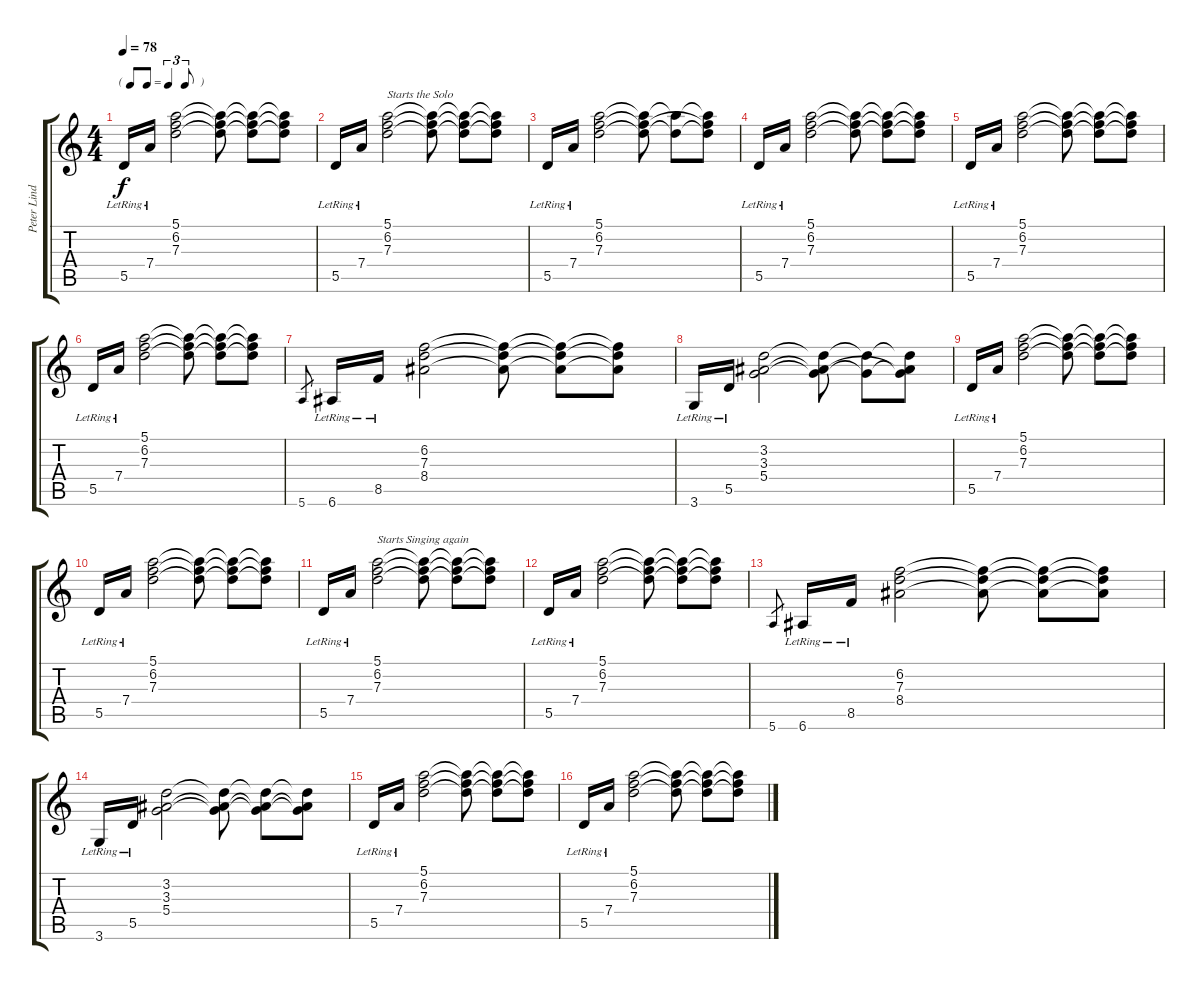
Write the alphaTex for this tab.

\track ("Peter Lindgren - Rhythem Guitar" "Peter Lind") {instrument acousticguitarsteel}
\staff {score tabs}
\tuning (E4 B3 G3 D3 A2 E2) {hide}
\ts (4 4)
\tf triplet8th
\tempo 78
\clef g2
\ks c
5.5{lr}.16{dy f} 7.4{lr}.16 (5.1 6.2 7.3).2 (5.1{t} 6.2{t} 7.3{t}).8 (5.1{t} 6.2{t} 7.3{t}).8 (5.1{t} 6.2{t} 7.3{t}).8 |
5.5{lr}.16 7.4{lr}.16 (5.1 6.2 7.3).2{txt "Starts the Solo"} (5.1{t} 6.2{t} 7.3{t}).8 (5.1{t} 6.2{t} 7.3{t}).8 (5.1{t} 6.2{t} 7.3{t}).8 |
5.5{lr}.16 7.4{lr}.16 (5.1 6.2 7.3).2 (5.1{t} 6.2{t} 7.3{t}).8 (5.1{t} 7.3{t}).8 (5.1{t} 6.2{t} 7.3{t}).8 |
5.5{lr}.16 7.4{lr}.16 (5.1 6.2 7.3).2 (5.1{t} 6.2{t} 7.3{t}).8 (5.1{t} 6.2{t} 7.3{t}).8 (5.1{t} 6.2{t} 7.3{t}).8 |
5.5{lr}.16 7.4{lr}.16 (5.1 6.2 7.3).2 (5.1{t} 6.2{t} 7.3{t}).8 (5.1{t} 6.2{t} 7.3{t}).8 (5.1{t} 6.2{t} 7.3{t}).8 |
5.5{lr}.16 7.4{lr}.16 (5.1 6.2 7.3).2 (5.1{t} 6.2{t} 7.3{t}).8 (5.1{t} 6.2{t} 7.3{t}).8 (5.1{t} 6.2{t} 7.3{t}).8 |
5.6.8{gr} 6.6{lr}.16 8.5{lr}.16 (6.2 7.3 8.4).2 (6.2{t} 7.3{t} 8.4{t}).8 (6.2{t} 7.3{t} 8.4{t}).8 (6.2{t} 7.3{t} 8.4{t}).8 |
3.6{lr}.16 5.5{lr}.16 (3.2 3.3 5.4).2 (3.2{t} 3.3{t} 5.4{t}).8 (3.2{t} 5.4{t}).8 (3.2{t} 3.3{t} 5.4{t}).8 |
5.5{lr}.16 7.4{lr}.16 (5.1 6.2 7.3).2 (5.1{t} 6.2{t} 7.3{t}).8 (5.1{t} 6.2{t} 7.3{t}).8 (5.1{t} 6.2{t} 7.3{t}).8 |
5.5{lr}.16 7.4{lr}.16 (5.1 6.2 7.3).2 (5.1{t} 6.2{t} 7.3{t}).8 (5.1{t} 6.2{t} 7.3{t}).8 (5.1{t} 6.2{t} 7.3{t}).8 |
5.5{lr}.16 7.4{lr}.16 (5.1 6.2 7.3).2{txt "Starts Singing again"} (5.1{t} 6.2{t} 7.3{t}).8 (5.1{t} 6.2{t} 7.3{t}).8 (5.1{t} 6.2{t} 7.3{t}).8 |
5.5{lr}.16 7.4{lr}.16 (5.1 6.2 7.3).2 (5.1{t} 6.2{t} 7.3{t}).8 (5.1{t} 6.2{t} 7.3{t}).8 (5.1{t} 6.2{t} 7.3{t}).8 |
5.6.8{gr} 6.6{lr}.16 8.5{lr}.16 (6.2 7.3 8.4).2 (6.2{t} 7.3{t} 8.4{t}).8 (6.2{t} 7.3{t} 8.4{t}).8 (6.2{t} 7.3{t} 8.4{t}).8 |
3.6{lr}.16 5.5{lr}.16 (3.2 3.3 5.4).2 (3.2{t} 3.3{t} 5.4{t}).8 (3.2{t} 3.3{t} 5.4{t}).8 (3.2{t} 3.3{t} 5.4{t}).8 |
5.5{lr}.16 7.4{lr}.16 (5.1 6.2 7.3).2 (5.1{t} 6.2{t} 7.3{t}).8 (5.1{t} 6.2{t} 7.3{t}).8 (5.1{t} 6.2{t} 7.3{t}).8 |
5.5{lr}.16 7.4{lr}.16 (5.1 6.2 7.3).2 (5.1{t} 6.2{t} 7.3{t}).8 (5.1{t} 6.2{t} 7.3{t}).8 (5.1{t} 6.2{t} 7.3{t}).8
